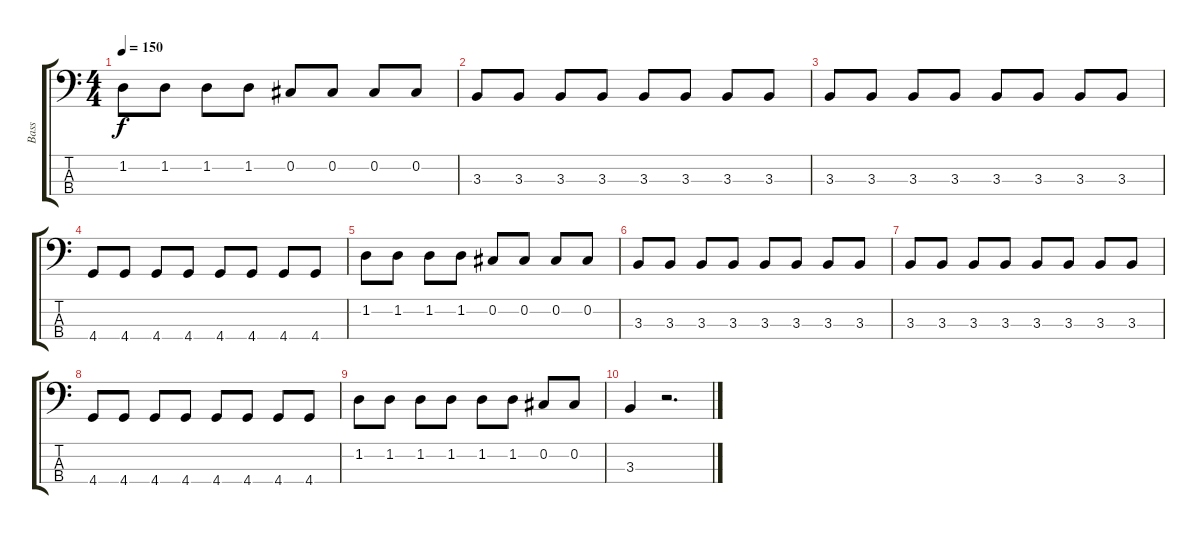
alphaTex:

\track ("Bass" "Bass") {instrument electricbassfinger}
\staff {score tabs}
\tuning (Gb2 Db2 Ab1 Eb1) {hide}
\ts (4 4)
\tempo 150
\clef f4
\ks c
1.2.8{dy f} 1.2.8 1.2.8 1.2.8 0.2.8 0.2.8 0.2.8 0.2.8 |
3.3.8 3.3.8 3.3.8 3.3.8 3.3.8 3.3.8 3.3.8 3.3.8 |
3.3.8 3.3.8 3.3.8 3.3.8 3.3.8 3.3.8 3.3.8 3.3.8 |
4.4.8 4.4.8 4.4.8 4.4.8 4.4.8 4.4.8 4.4.8 4.4.8 |
1.2.8 1.2.8 1.2.8 1.2.8 0.2.8 0.2.8 0.2.8 0.2.8 |
3.3.8 3.3.8 3.3.8 3.3.8 3.3.8 3.3.8 3.3.8 3.3.8 |
3.3.8 3.3.8 3.3.8 3.3.8 3.3.8 3.3.8 3.3.8 3.3.8 |
4.4.8 4.4.8 4.4.8 4.4.8 4.4.8 4.4.8 4.4.8 4.4.8 |
1.2.8 1.2.8 1.2.8 1.2.8 1.2.8 1.2.8 0.2.8 0.2.8 |
3.3.4 r.2{d}
